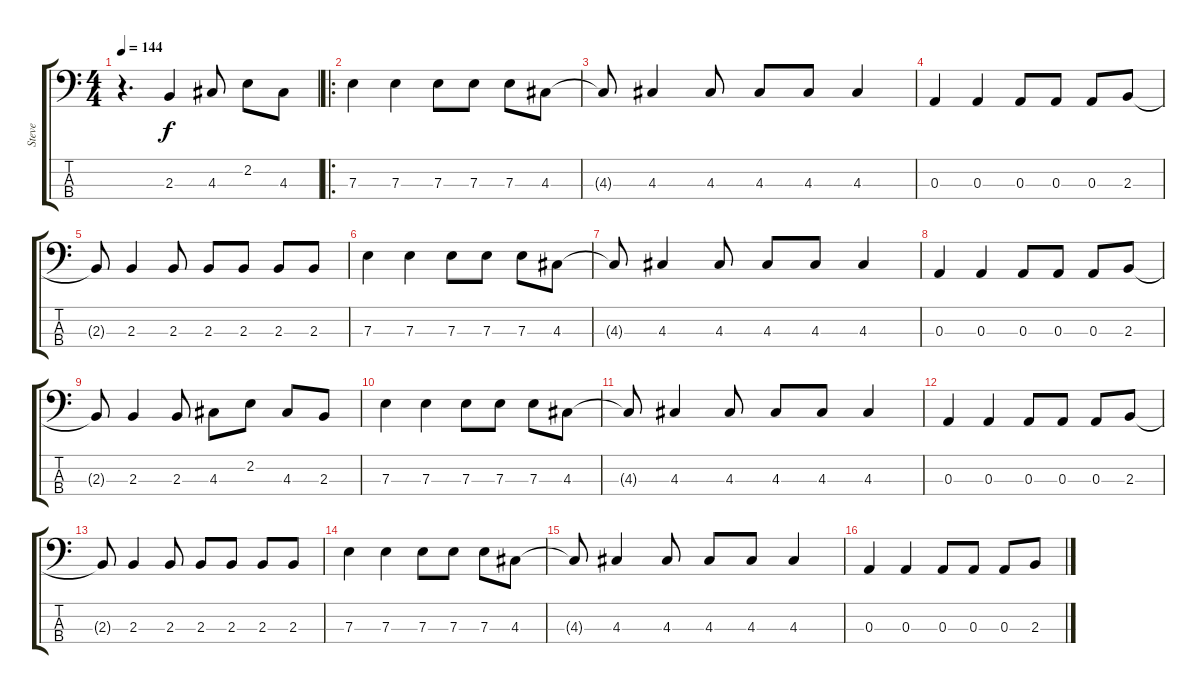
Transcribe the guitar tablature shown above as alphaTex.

\track ("Steve" "Steve") {instrument slapbass1}
\staff {score tabs}
\tuning (G2 D2 A1 E1) {hide}
\ts (4 4)
\tempo 144
\clef f4
\ks c
r.4{d dy f instrument slapbass1} 2.3.4 4.3.8 2.2.8 4.3.8 |
\ro
7.3.4 7.3.4 7.3.8 7.3.8 7.3.8 4.3.8 |
4.3{t}.8 4.3.4 4.3.8 4.3.8 4.3.8 4.3.4 |
0.3.4 0.3.4 0.3.8 0.3.8 0.3.8 2.3.8 |
2.3{t}.8 2.3.4 2.3.8 2.3.8 2.3.8 2.3.8 2.3.8 |
7.3.4 7.3.4 7.3.8 7.3.8 7.3.8 4.3.8 |
4.3{t}.8 4.3.4 4.3.8 4.3.8 4.3.8 4.3.4 |
0.3.4 0.3.4 0.3.8 0.3.8 0.3.8 2.3.8 |
2.3{t}.8 2.3.4 2.3.8 4.3.8 2.2.8 4.3.8 2.3.8 |
7.3.4 7.3.4 7.3.8 7.3.8 7.3.8 4.3.8 |
4.3{t}.8 4.3.4 4.3.8 4.3.8 4.3.8 4.3.4 |
0.3.4 0.3.4 0.3.8 0.3.8 0.3.8 2.3.8 |
2.3{t}.8 2.3.4 2.3.8 2.3.8 2.3.8 2.3.8 2.3.8 |
7.3.4 7.3.4 7.3.8 7.3.8 7.3.8 4.3.8 |
4.3{t}.8 4.3.4 4.3.8 4.3.8 4.3.8 4.3.4 |
0.3.4 0.3.4 0.3.8 0.3.8 0.3.8 2.3.8
